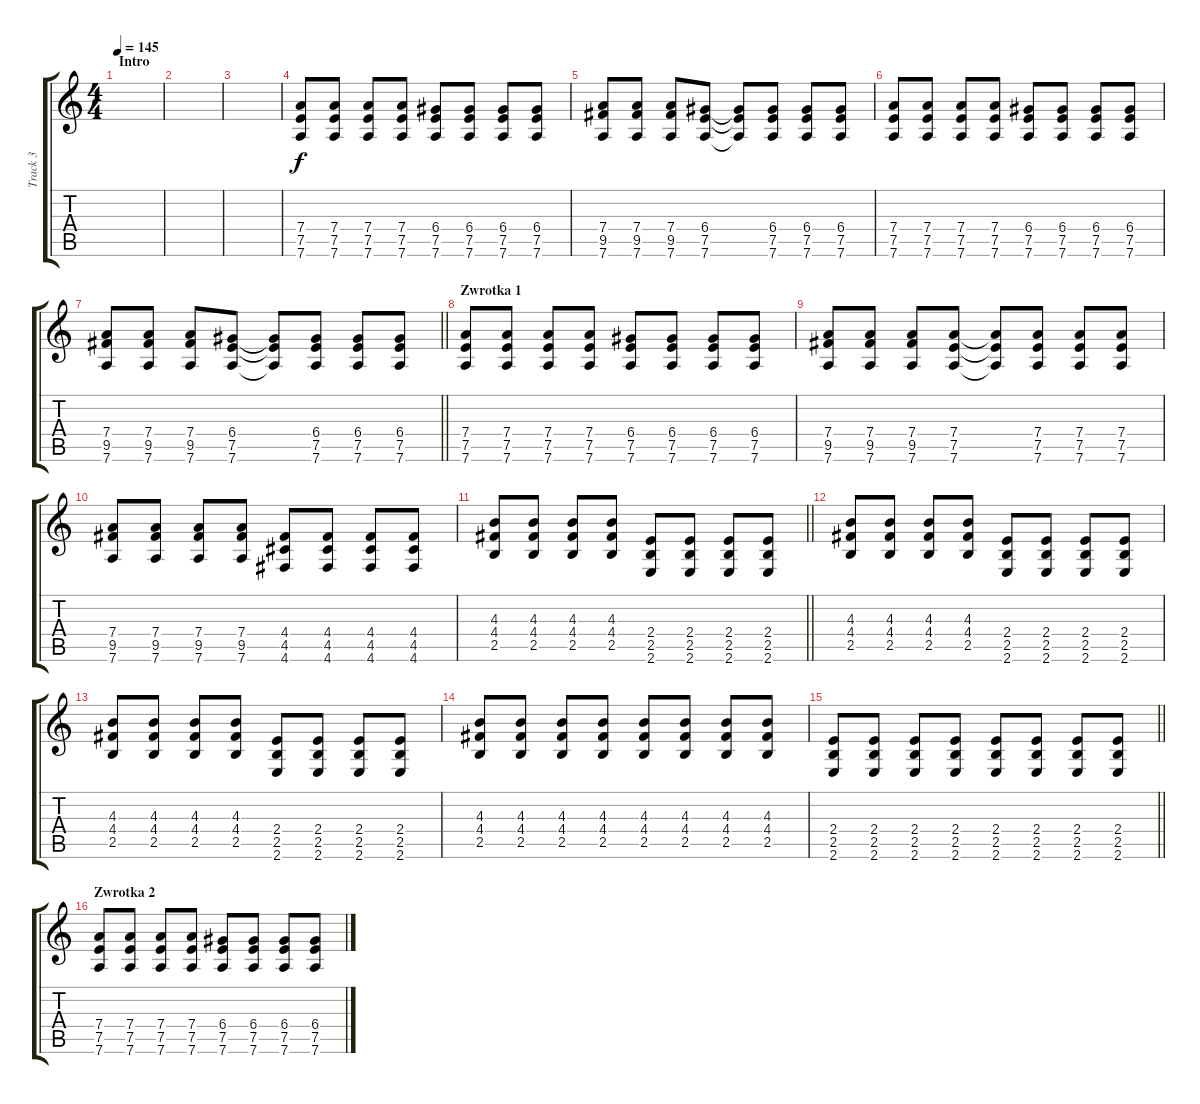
\track ("Track 3" "Track 3") {instrument distortionguitar}
\staff {score tabs}
\tuning (E4 B3 G3 D3 A2 D2) {hide}
\ts (4 4)
\section ("" "Intro")
\tempo 145
\clef g2
\ks c
|
|
|
(7.4 7.5 7.6).8 (7.4 7.5 7.6).8 (7.4 7.5 7.6).8 (7.4 7.5 7.6).8 (6.4 7.5 7.6).8 (6.4 7.5 7.6).8 (6.4 7.5 7.6).8 (6.4 7.5 7.6).8 |
(7.4 9.5 7.6).8 (7.4 9.5 7.6).8 (7.4 9.5 7.6).8 (6.4 7.5 7.6).8 (6.4{t} 7.5{t} 7.6{t}).8 (6.4 7.5 7.6).8 (6.4 7.5 7.6).8 (6.4 7.5 7.6).8 |
(7.4 7.5 7.6).8 (7.4 7.5 7.6).8 (7.4 7.5 7.6).8 (7.4 7.5 7.6).8 (6.4 7.5 7.6).8 (6.4 7.5 7.6).8 (6.4 7.5 7.6).8 (6.4 7.5 7.6).8 |
\barLineRight lightlight
(7.4 9.5 7.6).8 (7.4 9.5 7.6).8 (7.4 9.5 7.6).8 (6.4 7.5 7.6).8 (6.4{t} 7.5{t} 7.6{t}).8 (6.4 7.5 7.6).8 (6.4 7.5 7.6).8 (6.4 7.5 7.6).8 |
\section ("" "Zwrotka 1")
(7.4 7.5 7.6).8 (7.4 7.5 7.6).8 (7.4 7.5 7.6).8 (7.4 7.5 7.6).8 (6.4 7.5 7.6).8 (6.4 7.5 7.6).8 (6.4 7.5 7.6).8 (6.4 7.5 7.6).8 |
(7.4 9.5 7.6).8 (7.4 9.5 7.6).8 (7.4 9.5 7.6).8 (7.4 7.5 7.6).8 (7.4{t} 7.5{t} 7.6{t}).8 (7.4 7.5 7.6).8 (7.4 7.5 7.6).8 (7.4 7.5 7.6).8 |
(7.4 9.5 7.6).8 (7.4 9.5 7.6).8 (7.4 9.5 7.6).8 (7.4 9.5 7.6).8 (4.4 4.5 4.6).8 (4.4 4.5 4.6).8 (4.4 4.5 4.6).8 (4.4 4.5 4.6).8 |
\barLineRight lightlight
(4.3 4.4 2.5).8 (4.3 4.4 2.5).8 (4.3 4.4 2.5).8 (4.3 4.4 2.5).8 (2.4 2.5 2.6).8 (2.4 2.5 2.6).8 (2.4 2.5 2.6).8 (2.4 2.5 2.6).8 |
(4.3 4.4 2.5).8 (4.3 4.4 2.5).8 (4.3 4.4 2.5).8 (4.3 4.4 2.5).8 (2.4 2.5 2.6).8 (2.4 2.5 2.6).8 (2.4 2.5 2.6).8 (2.4 2.5 2.6).8 |
(4.3 4.4 2.5).8 (4.3 4.4 2.5).8 (4.3 4.4 2.5).8 (4.3 4.4 2.5).8 (2.4 2.5 2.6).8 (2.4 2.5 2.6).8 (2.4 2.5 2.6).8 (2.4 2.5 2.6).8 |
(4.3 4.4 2.5).8 (4.3 4.4 2.5).8 (4.3 4.4 2.5).8 (4.3 4.4 2.5).8 (4.3 4.4 2.5).8 (4.3 4.4 2.5).8 (4.3 4.4 2.5).8 (4.3 4.4 2.5).8 |
\barLineRight lightlight
(2.4 2.5 2.6).8 (2.4 2.5 2.6).8 (2.4 2.5 2.6).8 (2.4 2.5 2.6).8 (2.4 2.5 2.6).8 (2.4 2.5 2.6).8 (2.4 2.5 2.6).8 (2.4 2.5 2.6).8 |
\section ("" "Zwrotka 2")
(7.4 7.5 7.6).8 (7.4 7.5 7.6).8 (7.4 7.5 7.6).8 (7.4 7.5 7.6).8 (6.4 7.5 7.6).8 (6.4 7.5 7.6).8 (6.4 7.5 7.6).8 (6.4 7.5 7.6).8
